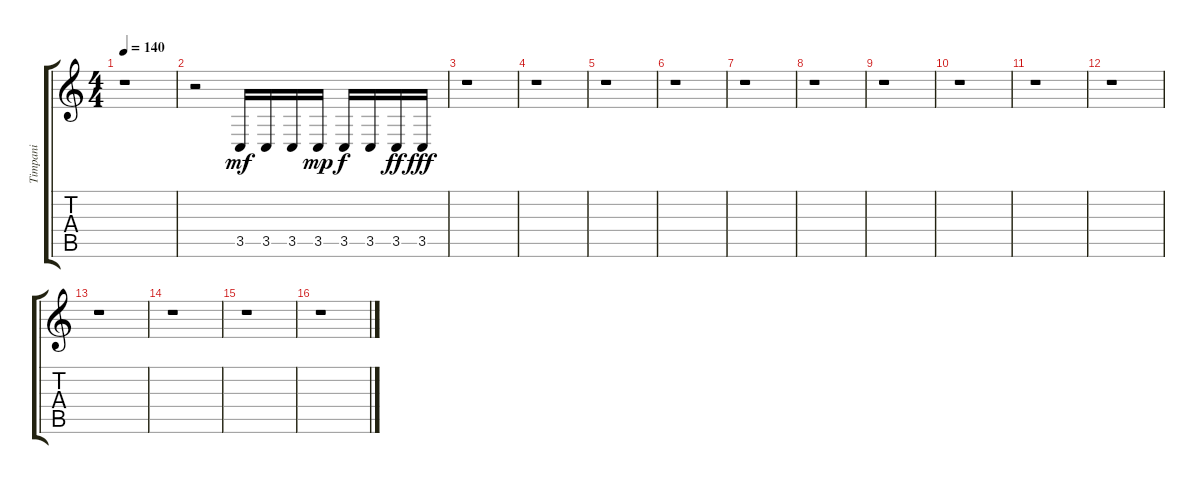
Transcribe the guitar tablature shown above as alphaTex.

\track ("Timpani" "Timpani") {instrument timpani}
\staff {score tabs}
\tuning (E4 B3 G3 D3 A2 E2) {hide}
\ts (4 4)
\tempo 140
\clef g2
\ks c
r.1{dy fff} |
r.2 3.5.16{dy mf} 3.5.16 3.5.16 3.5.16{dy mp} 3.5.16{dy f} 3.5.16 3.5.16{dy ff} 3.5.16{dy fff} |
r.1 |
r.1 |
r.1 |
r.1 |
r.1 |
r.1 |
r.1 |
r.1 |
r.1 |
r.1 |
r.1 |
r.1 |
r.1 |
r.1
